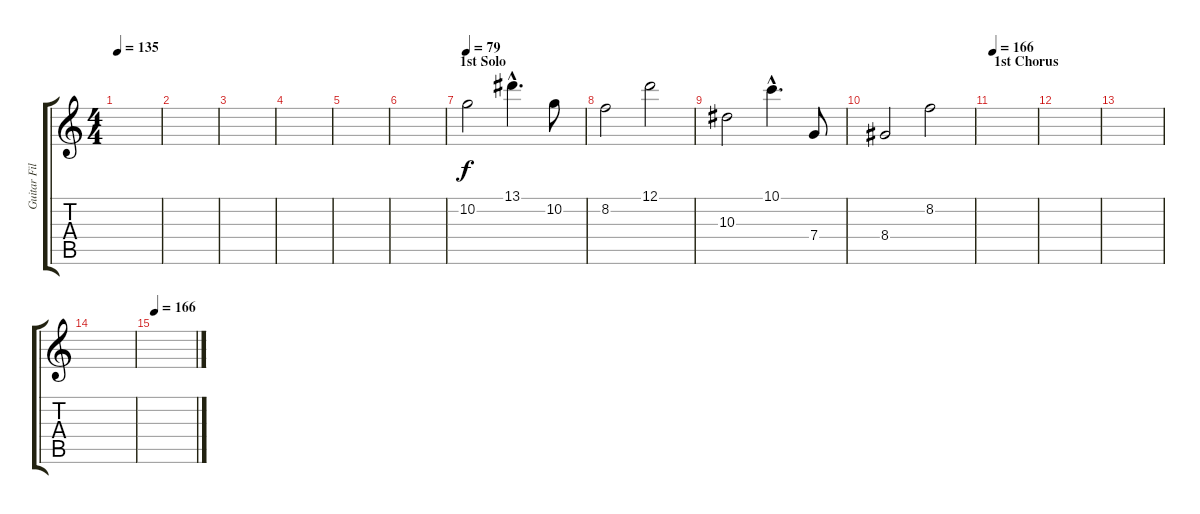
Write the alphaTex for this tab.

\track ("Guitar Fill" "Guitar Fil") {instrument distortionguitar}
\staff {score tabs}
\tuning (D4 A3 F3 C3 G2 D2) {hide}
\ts (4 4)
\tempo 135
\clef g2
\ks c
|
|
|
|
|
|
\section ("" "1st Solo")
\tempo 79
10.2.2 13.1{hac}.4{d} 10.2.8 |
8.2.2 12.1.2 |
10.3.2 10.1{hac}.4{d} 7.4.8 |
8.4.2 8.2.2 |
\section ("" "1st Chorus")
\tempo 166
|
|
|
|
\tempo 166
